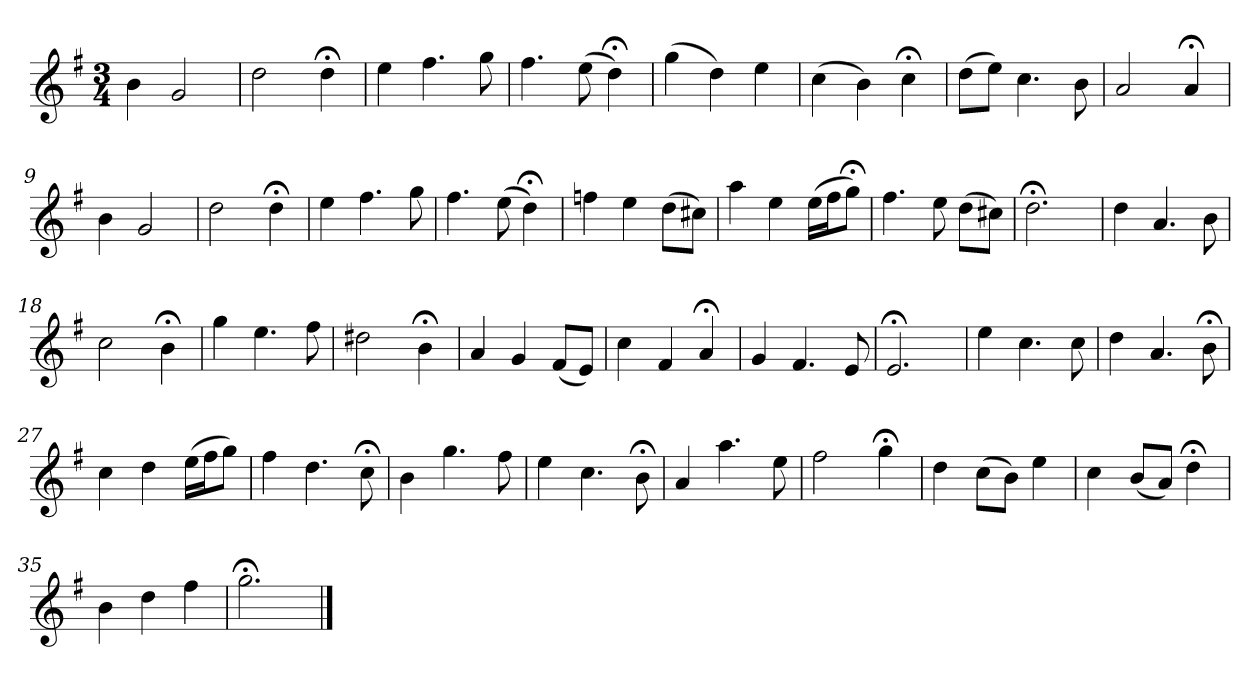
**kern
*part1
*staff1
*k[f#]
*G:
*M3/4
*MM120
=1
4b
2g
=2
2dd
4dd;<
=3
4ee
4.ff#
8gg
=4
4.ff#
(8ee
4dd;<)
=5
(4gg
4dd)
4ee
=6
(4cc
4b)
4cc;<
=7
(8ddL
8eeJ)
4.cc
8b
=8
2a
4a;<
=9
4b
2g
=10
2dd
4dd;<
=11
4ee
4.ff#
8gg
=12
4.ff#
(8ee
4dd;<)
=13
4ffn
4ee
(8ddL
8cc#XJ)
=14
4aa
4ee
(16eeLL
16ff#J
8gg;<J)
=15
4.ff#
8ee
(8ddL
8cc#XJ)
=16
2.dd;<
=17
4dd
4.a
8b
=18
2cc
4b;<
=19
4gg
4.ee
8ff#
=20
2dd#X
4b;<
=21
4a
4g
(8f#L
8eJ)
=22
4cc
4f#
4a;<
=23
4g
4.f#
8e
=24
2.e;<
=25
4ee
4.cc
8cc
=26
4dd
4.a
8b;<
=27
4cc
4dd
(16eeLL
16ff#J
8ggJ)
=28
4ff#
4.dd
8cc;<
=29
4b
4.gg
8ff#
=30
4ee
4.cc
8b;<
=31
4a
4.aa
8ee
=32
2ff#
4gg;<
=33
4dd
(8ccL
8bJ)
4ee
=34
4cc
(8bL
8aJ)
4dd;<
=35
4b
4dd
4ff#
=36
2.gg;<
==
*-
